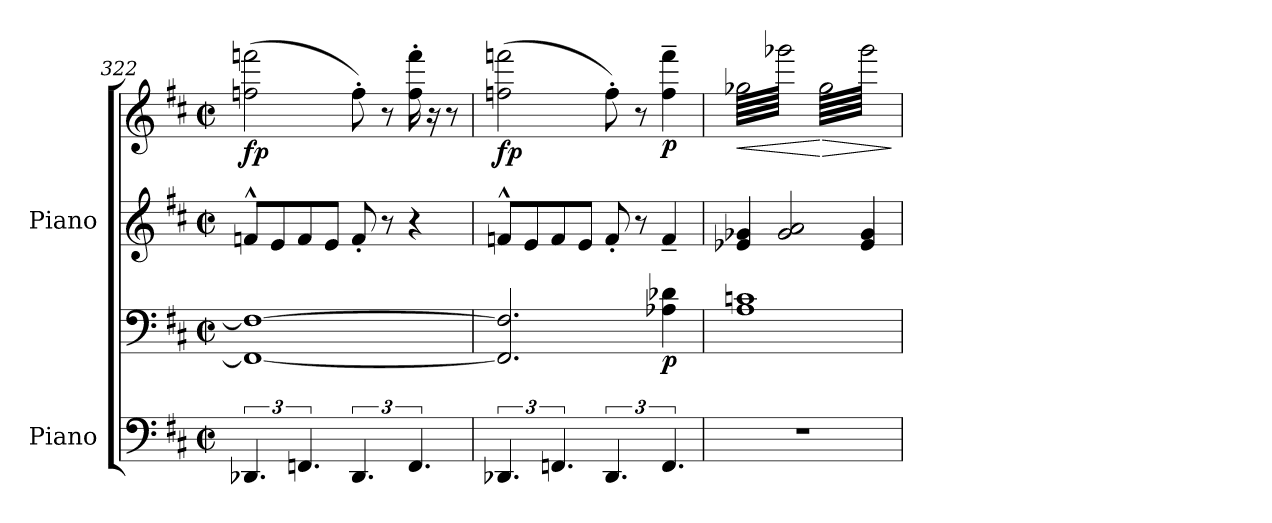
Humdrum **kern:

**kern	**kern	**dynam	**kern	**kern	**dynam
*part2	*part2	*part2	*part1	*part1	*part1
*staff4	*staff3	*staff3/4	*staff2	*staff1	*staff1/2
*I"Piano	*	*	*I"Piano	*	*
*I'Pno.	*	*	*I'Pno.	*	*
*clefF4	*clefF4	*	*clefG2	*clefG2	*
*k[f#c#]	*k[f#c#]	*	*k[f#c#]	*k[f#c#]	*
*M2/2	*M2/2	*	*M2/2	*M2/2	*
*met(c|)	*met(c|)	*	*met(c|)	*met(c|)	*
=322	=322	=322	=322	=322	=322
!	!	!	!	!	!LO:DY:b
6.DD-X/	1FF_ 1F_	.	8fn^^/L	(>2ffn\ 2fffn\	fp
.	.	.	8e/	.	.
6.FFn/	.	.	8f/	.	.
.	.	.	8e/J	.	.
6.DD-/	.	.	8f'/	8ff'\)	.
.	.	.	8r	8r	.
6.FF/	.	.	4r	16ff\' 16fff\'	.
.	.	.	.	16r	.
.	.	.	.	8r	.
=323	=323	=323	=323	=323	=323
!	!	!	!	!	!LO:DY:b
6.DD-X/	2.FF/] 2.F/]	.	8fn^^/L	(>2ffn\ 2fffn\	fp
.	.	.	8e/	.	.
6.FFn/	.	.	8f/	.	.
.	.	.	8e/J	.	.
6.DD-/	.	.	8f'/	8ff'\)	.
.	.	.	8r	8r	.
*	*	*	*	*MM184	*
!	!	!LO:DY:b	!	!	!LO:DY:b
6.FF/	4A-X\ 4d-X\	p	4f~/	4ff\~ 4fff\~	p
=324	=324	=324	=324	=324	=324
!	!	!	!	!	!LO:HP:b
*	*	*	*	*tremolo	*
1r	1A 1cn	.	4e-X/ 4g-X/	64gg-X\LLLL	<
.	.	.	.	64ggg-X\	.
.	.	.	.	64gg-X\	.
.	.	.	.	64ggg-X\	.
.	.	.	.	64gg-X\	.
.	.	.	.	64ggg-X\	.
.	.	.	.	64gg-X\	.
.	.	.	.	64ggg-X\	.
.	.	.	.	64gg-X\	.
.	.	.	.	64ggg-X\	.
.	.	.	.	64gg-X\	.
.	.	.	.	64ggg-X\	.
.	.	.	.	64gg-X\	.
.	.	.	.	64ggg-X\	.
.	.	.	.	64gg-X\	.
.	.	.	.	64ggg-X\	.
*	*	*	*	*MM140	*
.	.	.	2g-/ 2a/	64gg-X\	.
.	.	.	.	64ggg-X\	.
.	.	.	.	64gg-X\	.
.	.	.	.	64ggg-X\	.
.	.	.	.	64gg-X\	.
.	.	.	.	64ggg-X\	.
.	.	.	.	64gg-X\	.
.	.	.	.	64ggg-X\	.
.	.	.	.	64gg-X\	.
.	.	.	.	64ggg-X\	.
.	.	.	.	64gg-X\	.
.	.	.	.	64ggg-X\	.
.	.	.	.	64gg-X\	.
.	.	.	.	64ggg-X\	.
.	.	.	.	64gg-X\	.
.	.	.	.	64ggg-X\JJJJ	.
!	!	!	!	!	!LO:HP:n=1:b
.	.	.	.	64gg-\LLLL	[ >
.	.	.	.	64ggg-\	.
.	.	.	.	64gg-\	.
.	.	.	.	64ggg-\	.
.	.	.	.	64gg-\	.
.	.	.	.	64ggg-\	.
.	.	.	.	64gg-\	.
.	.	.	.	64ggg-\	.
.	.	.	.	64gg-\	.
.	.	.	.	64ggg-\	.
.	.	.	.	64gg-\	.
.	.	.	.	64ggg-\	.
.	.	.	.	64gg-\	.
.	.	.	.	64ggg-\	.
.	.	.	.	64gg-\	.
.	.	.	.	64ggg-\	.
.	.	.	4e-/ 4g-/	64gg-\	.
.	.	.	.	64ggg-\	.
.	.	.	.	64gg-\	.
.	.	.	.	64ggg-\	.
.	.	.	.	64gg-\	.
.	.	.	.	64ggg-\	.
.	.	.	.	64gg-\	.
.	.	.	.	64ggg-\	.
.	.	.	.	64gg-\	.
.	.	.	.	64ggg-\	.
.	.	.	.	64gg-\	.
.	.	.	.	64ggg-\	.
.	.	.	.	64gg-\	.
.	.	.	.	64ggg-\	.
.	.	.	.	64gg-\	.
.	.	.	.	64ggg-\JJJJ	.
*	*	*	*	*Xtremolo	*
.	.	.	.	.	]
.	.	.	.	.	.
.	.	.	.	.	.
.	.	.	.	.	.
.	.	.	.	.	.
.	.	.	.	.	.
.	.	.	.	.	.
.	.	.	.	.	.
.	.	.	.	.	.
.	.	.	.	.	.
.	.	.	.	.	.
.	.	.	.	.	.
.	.	.	.	.	.
.	.	.	.	.	.
.	.	.	.	.	.
.	.	.	.	.	.
=	=	=	=	=	=
*-	*-	*-	*-	*-	*-
